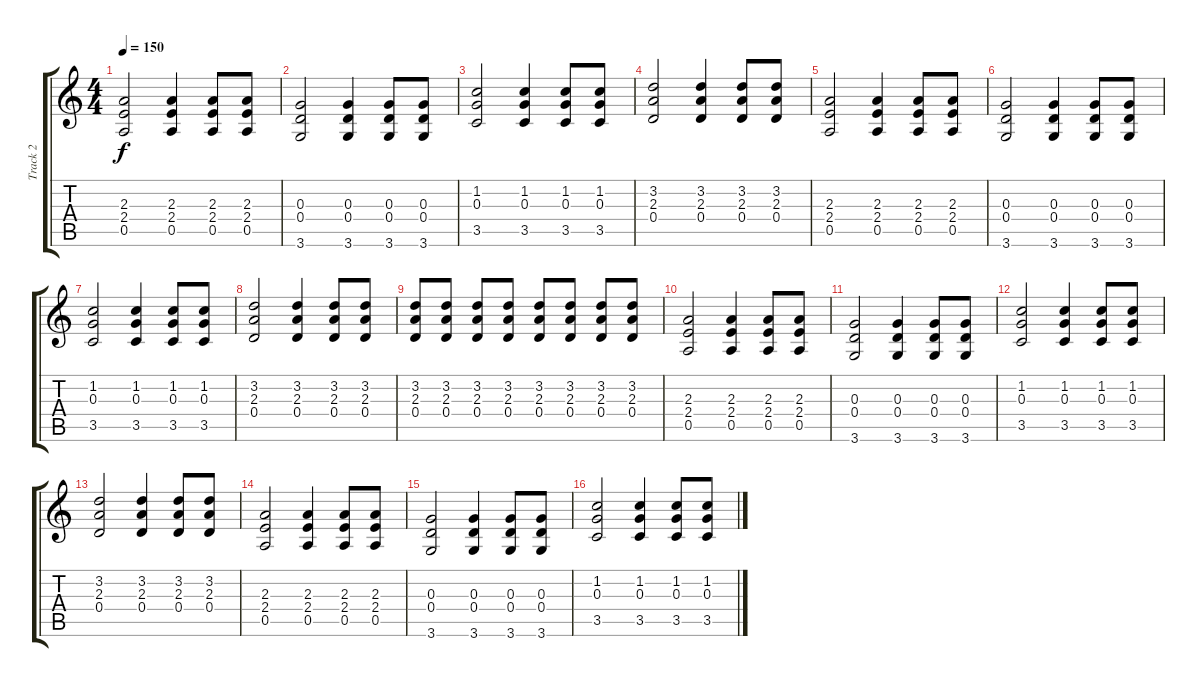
\track ("Track 2" "Track 2") {instrument overdrivenguitar}
\staff {score tabs}
\tuning (E4 B3 G3 D3 A2 E2) {hide}
\ts (4 4)
\tempo 150
\clef g2
\ks c
(2.3 2.4 0.5).2{dy f} (2.3 2.4 0.5).4 (2.3 2.4 0.5).8 (2.3 2.4 0.5).8 |
(0.3 0.4 3.6).2 (0.3 0.4 3.6).4 (0.3 0.4 3.6).8 (0.3 0.4 3.6).8 |
(1.2 0.3 3.5).2 (1.2 0.3 3.5).4 (1.2 0.3 3.5).8 (1.2 0.3 3.5).8 |
(3.2 2.3 0.4).2 (3.2 2.3 0.4).4 (3.2 2.3 0.4).8 (3.2 2.3 0.4).8 |
(2.3 2.4 0.5).2 (2.3 2.4 0.5).4 (2.3 2.4 0.5).8 (2.3 2.4 0.5).8 |
(0.3 0.4 3.6).2 (0.3 0.4 3.6).4 (0.3 0.4 3.6).8 (0.3 0.4 3.6).8 |
(1.2 0.3 3.5).2 (1.2 0.3 3.5).4 (1.2 0.3 3.5).8 (1.2 0.3 3.5).8 |
(3.2 2.3 0.4).2 (3.2 2.3 0.4).4 (3.2 2.3 0.4).8 (3.2 2.3 0.4).8 |
(3.2 2.3 0.4).8 (3.2 2.3 0.4).8 (3.2 2.3 0.4).8 (3.2 2.3 0.4).8 (3.2 2.3 0.4).8 (3.2 2.3 0.4).8 (3.2 2.3 0.4).8 (3.2 2.3 0.4).8 |
(2.3 2.4 0.5).2 (2.3 2.4 0.5).4 (2.3 2.4 0.5).8 (2.3 2.4 0.5).8 |
(0.3 0.4 3.6).2 (0.3 0.4 3.6).4 (0.3 0.4 3.6).8 (0.3 0.4 3.6).8 |
(1.2 0.3 3.5).2 (1.2 0.3 3.5).4 (1.2 0.3 3.5).8 (1.2 0.3 3.5).8 |
(3.2 2.3 0.4).2 (3.2 2.3 0.4).4 (3.2 2.3 0.4).8 (3.2 2.3 0.4).8 |
(2.3 2.4 0.5).2 (2.3 2.4 0.5).4 (2.3 2.4 0.5).8 (2.3 2.4 0.5).8 |
(0.3 0.4 3.6).2 (0.3 0.4 3.6).4 (0.3 0.4 3.6).8 (0.3 0.4 3.6).8 |
(1.2 0.3 3.5).2 (1.2 0.3 3.5).4 (1.2 0.3 3.5).8 (1.2 0.3 3.5).8
